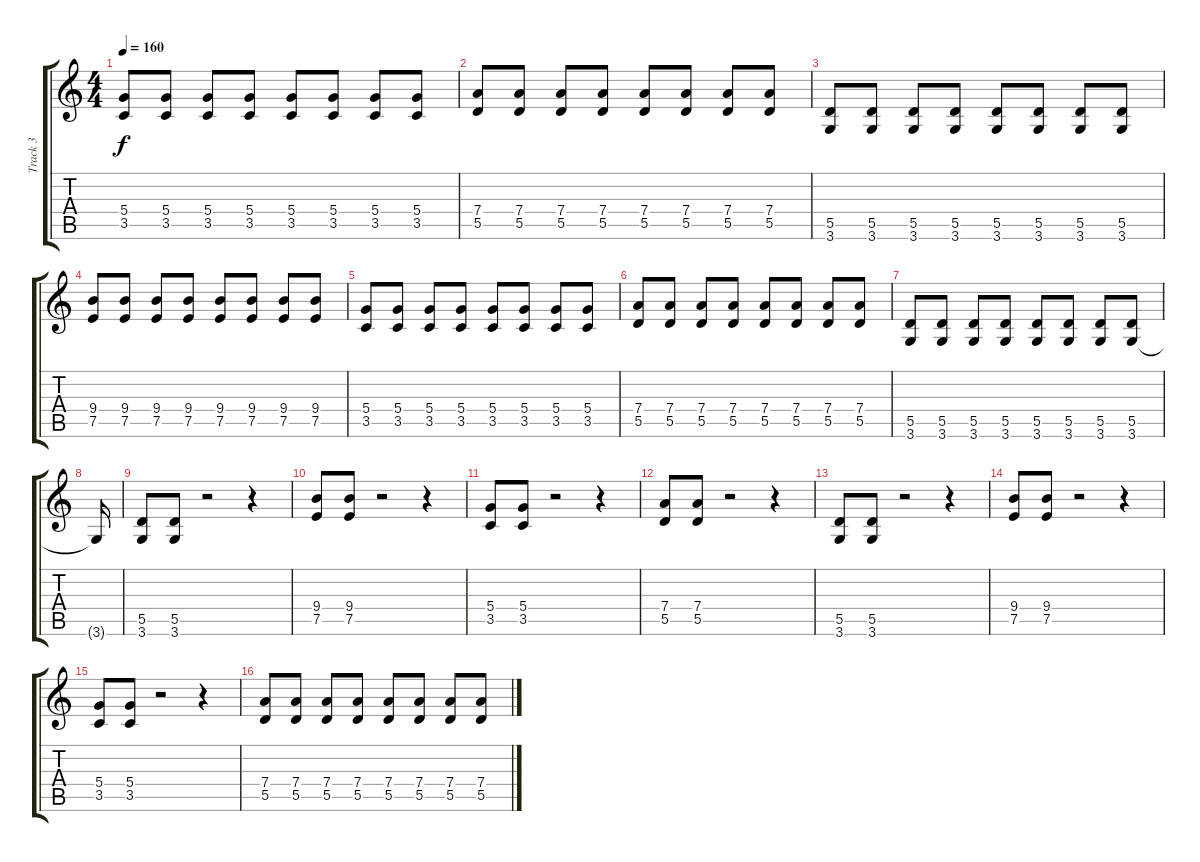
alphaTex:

\track ("Track 3" "Track 3") {instrument overdrivenguitar}
\staff {score tabs}
\tuning (E4 B3 G3 D3 A2 E2) {hide}
\ts (4 4)
\tempo 160
\clef g2
\ks c
(5.4 3.5).8{dy f} (5.4 3.5).8 (5.4 3.5).8 (5.4 3.5).8 (5.4 3.5).8 (5.4 3.5).8 (5.4 3.5).8 (5.4 3.5).8 |
(7.4 5.5).8 (7.4 5.5).8 (7.4 5.5).8 (7.4 5.5).8 (7.4 5.5).8 (7.4 5.5).8 (7.4 5.5).8 (7.4 5.5).8 |
(5.5 3.6).8 (5.5 3.6).8 (5.5 3.6).8 (5.5 3.6).8 (5.5 3.6).8 (5.5 3.6).8 (5.5 3.6).8 (5.5 3.6).8 |
(9.4 7.5).8 (9.4 7.5).8 (9.4 7.5).8 (9.4 7.5).8 (9.4 7.5).8 (9.4 7.5).8 (9.4 7.5).8 (9.4 7.5).8 |
(5.4 3.5).8 (5.4 3.5).8 (5.4 3.5).8 (5.4 3.5).8 (5.4 3.5).8 (5.4 3.5).8 (5.4 3.5).8 (5.4 3.5).8 |
(7.4 5.5).8 (7.4 5.5).8 (7.4 5.5).8 (7.4 5.5).8 (7.4 5.5).8 (7.4 5.5).8 (7.4 5.5).8 (7.4 5.5).8 |
(5.5 3.6).8 (5.5 3.6).8 (5.5 3.6).8 (5.5 3.6).8 (5.5 3.6).8 (5.5 3.6).8 (5.5 3.6).8 (5.5 3.6).8 |
3.6{t}.16 |
(5.5 3.6).8 (5.5 3.6).8 r.2 r.4 |
(9.4 7.5).8 (9.4 7.5).8 r.2 r.4 |
(5.4 3.5).8 (5.4 3.5).8 r.2 r.4 |
(7.4 5.5).8 (7.4 5.5).8 r.2 r.4 |
(5.5 3.6).8 (5.5 3.6).8 r.2 r.4 |
(9.4 7.5).8 (9.4 7.5).8 r.2 r.4 |
(5.4 3.5).8 (5.4 3.5).8 r.2 r.4 |
(7.4 5.5).8 (7.4 5.5).8 (7.4 5.5).8 (7.4 5.5).8 (7.4 5.5).8 (7.4 5.5).8 (7.4 5.5).8 (7.4 5.5).8
